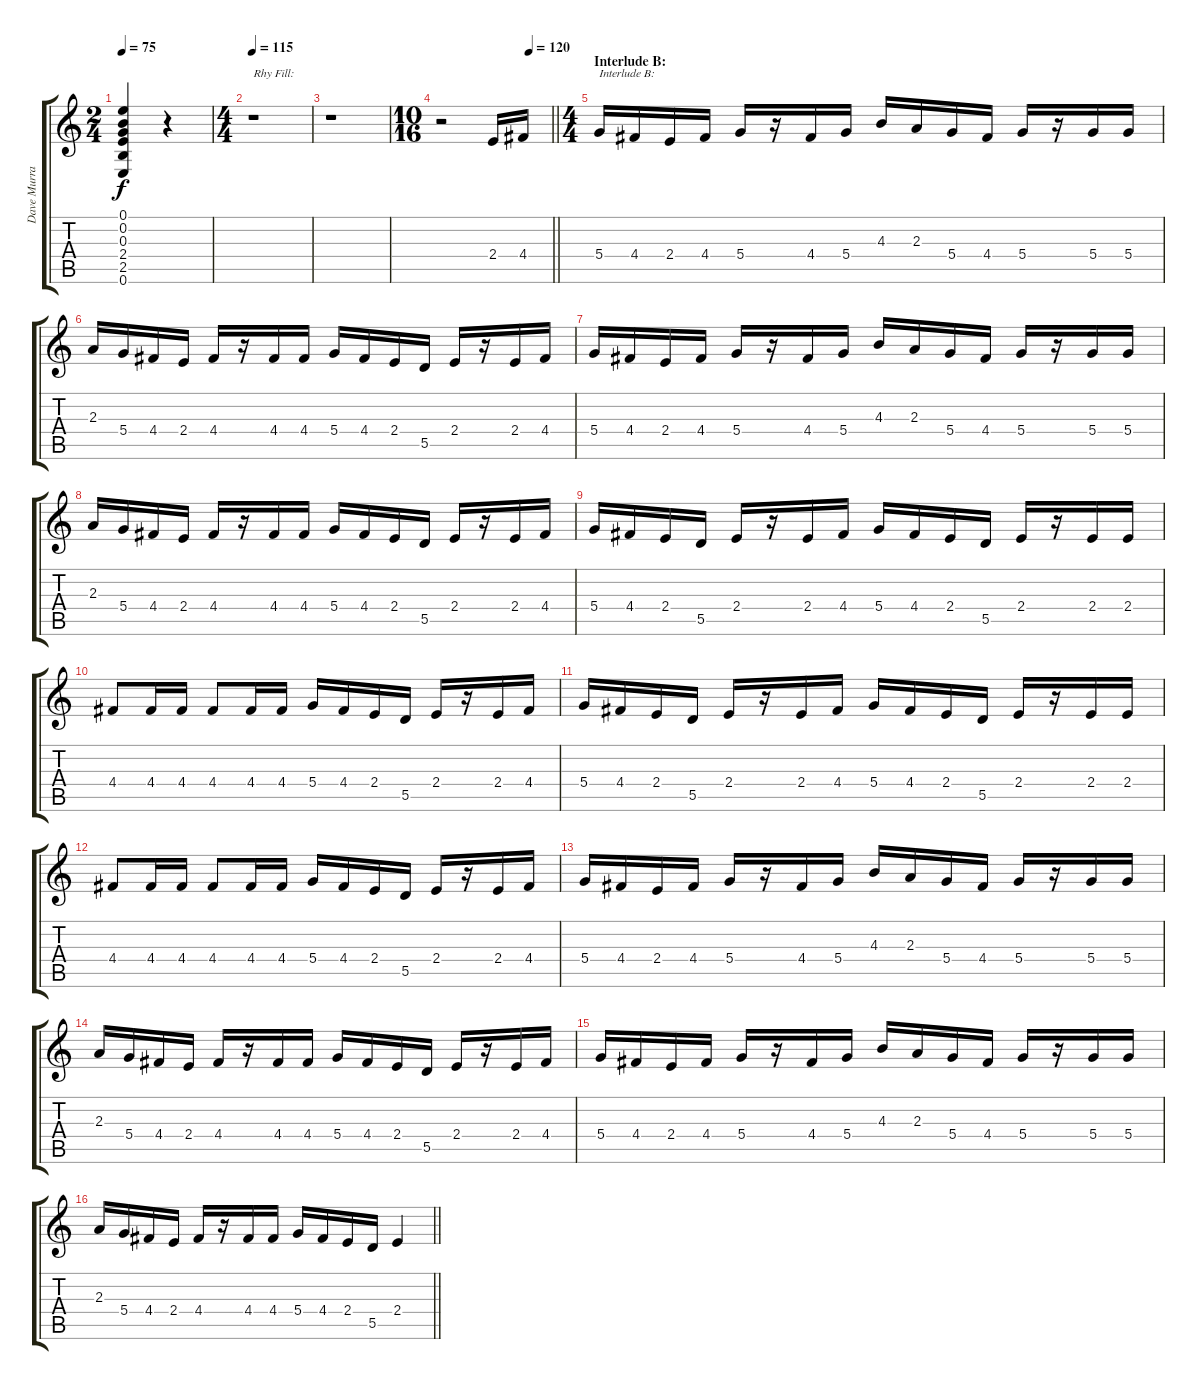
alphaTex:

\track ("Dave Murray" "Dave Murra") {instrument distortionguitar}
\staff {score tabs}
\tuning (E4 B3 G3 D3 A2 E2) {hide}
\ts (2 4)
\tempo 75
\clef g2
\ks c
(0.1{t} 0.2{t} 0.3{t} 2.4{t} 2.5{t} 0.6{t}).4{dy f} r.4 |
\ts (4 4)
\tempo 115
r.1{txt "Rhy Fill:"} |
r.1 |
\ts (10 16)
\tempo (120 0.8)
\barLineRight lightlight
r.2 2.4.16{instrument distortionguitar} 4.4.16 |
\ts (4 4)
\section ("" "Interlude B:")
5.4.16{txt "Interlude B:"} 4.4.16 2.4.16 4.4.16 5.4.16 r.16 4.4.16 5.4.16 4.3.16 2.3.16 5.4.16 4.4.16 5.4.16 r.16 5.4.16 5.4.16 |
2.3.16 5.4.16 4.4.16 2.4.16 4.4.16 r.16 4.4.16 4.4.16 5.4.16 4.4.16 2.4.16 5.5.16 2.4.16 r.16 2.4.16 4.4.16 |
5.4.16 4.4.16 2.4.16 4.4.16 5.4.16 r.16 4.4.16 5.4.16 4.3.16 2.3.16 5.4.16 4.4.16 5.4.16 r.16 5.4.16 5.4.16 |
2.3.16 5.4.16 4.4.16 2.4.16 4.4.16 r.16 4.4.16 4.4.16 5.4.16 4.4.16 2.4.16 5.5.16 2.4.16 r.16 2.4.16 4.4.16 |
5.4.16 4.4.16 2.4.16 5.5.16 2.4.16 r.16 2.4.16 4.4.16 5.4.16 4.4.16 2.4.16 5.5.16 2.4.16 r.16 2.4.16 2.4.16 |
4.4.8 4.4.16 4.4.16 4.4.8 4.4.16 4.4.16 5.4.16 4.4.16 2.4.16 5.5.16 2.4.16 r.16 2.4.16 4.4.16 |
5.4.16 4.4.16 2.4.16 5.5.16 2.4.16 r.16 2.4.16 4.4.16 5.4.16 4.4.16 2.4.16 5.5.16 2.4.16 r.16 2.4.16 2.4.16 |
4.4.8 4.4.16 4.4.16 4.4.8 4.4.16 4.4.16 5.4.16 4.4.16 2.4.16 5.5.16 2.4.16 r.16 2.4.16 4.4.16 |
5.4.16 4.4.16 2.4.16 4.4.16 5.4.16 r.16 4.4.16 5.4.16 4.3.16 2.3.16 5.4.16 4.4.16 5.4.16 r.16 5.4.16 5.4.16 |
2.3.16 5.4.16 4.4.16 2.4.16 4.4.16 r.16 4.4.16 4.4.16 5.4.16 4.4.16 2.4.16 5.5.16 2.4.16 r.16 2.4.16 4.4.16 |
5.4.16 4.4.16 2.4.16 4.4.16 5.4.16 r.16 4.4.16 5.4.16 4.3.16 2.3.16 5.4.16 4.4.16 5.4.16 r.16 5.4.16 5.4.16 |
\barLineRight lightlight
2.3.16 5.4.16 4.4.16 2.4.16 4.4.16 r.16 4.4.16 4.4.16 5.4.16 4.4.16 2.4.16 5.5.16 2.4.4
